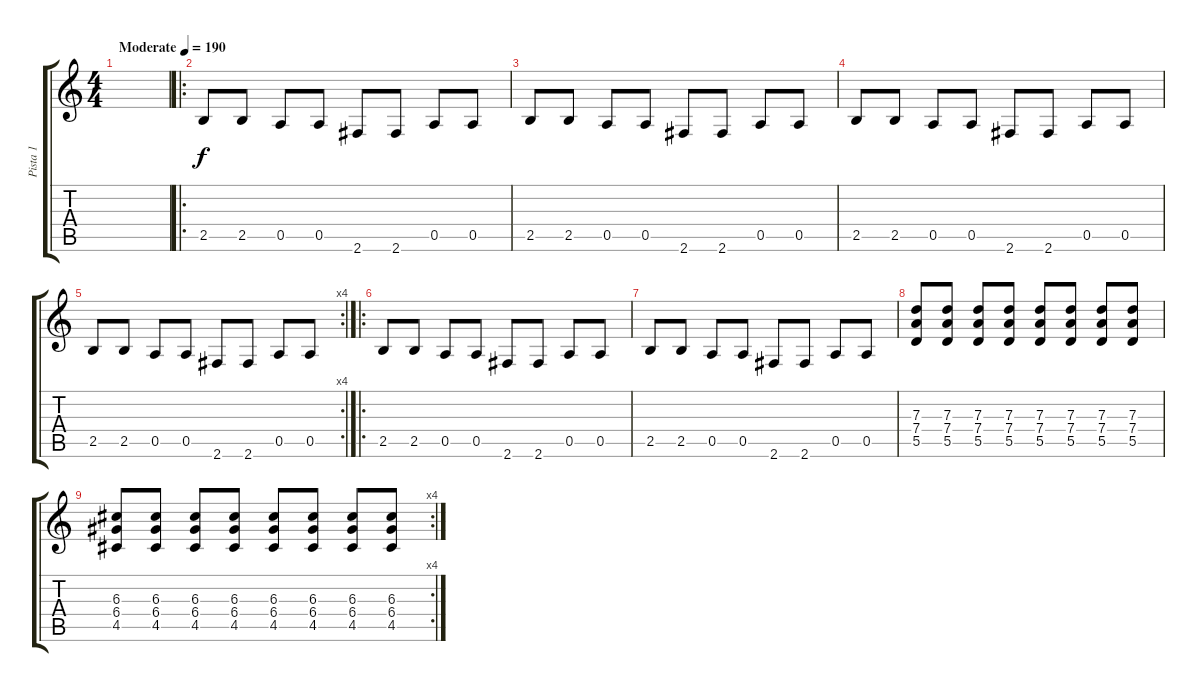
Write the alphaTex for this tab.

\track ("Pista 1" "Pista 1") {instrument acousticguitarsteel}
\staff {score tabs}
\tuning (E4 B3 G3 D3 A2 E2) {hide}
\ts (4 4)
\tempo (190 "Moderate")
\clef g2
\ks c
|
\ro
2.5.8 2.5.8 0.5.8 0.5.8 2.6.8 2.6.8 0.5.8 0.5.8 |
2.5.8 2.5.8 0.5.8 0.5.8 2.6.8 2.6.8 0.5.8 0.5.8 |
2.5.8 2.5.8 0.5.8 0.5.8 2.6.8 2.6.8 0.5.8 0.5.8 |
\rc 4
2.5.8 2.5.8 0.5.8 0.5.8 2.6.8 2.6.8 0.5.8 0.5.8 |
\ro
2.5.8 2.5.8 0.5.8 0.5.8 2.6.8 2.6.8 0.5.8 0.5.8 |
2.5.8 2.5.8 0.5.8 0.5.8 2.6.8 2.6.8 0.5.8 0.5.8 |
(7.3 7.4 5.5).8 (7.3 7.4 5.5).8 (7.3 7.4 5.5).8 (7.3 7.4 5.5).8 (7.3 7.4 5.5).8 (7.3 7.4 5.5).8 (7.3 7.4 5.5).8 (7.3 7.4 5.5).8 |
\rc 4
(6.3 6.4 4.5).8 (6.3 6.4 4.5).8 (6.3 6.4 4.5).8 (6.3 6.4 4.5).8 (6.3 6.4 4.5).8 (6.3 6.4 4.5).8 (6.3 6.4 4.5).8 (6.3 6.4 4.5).8
